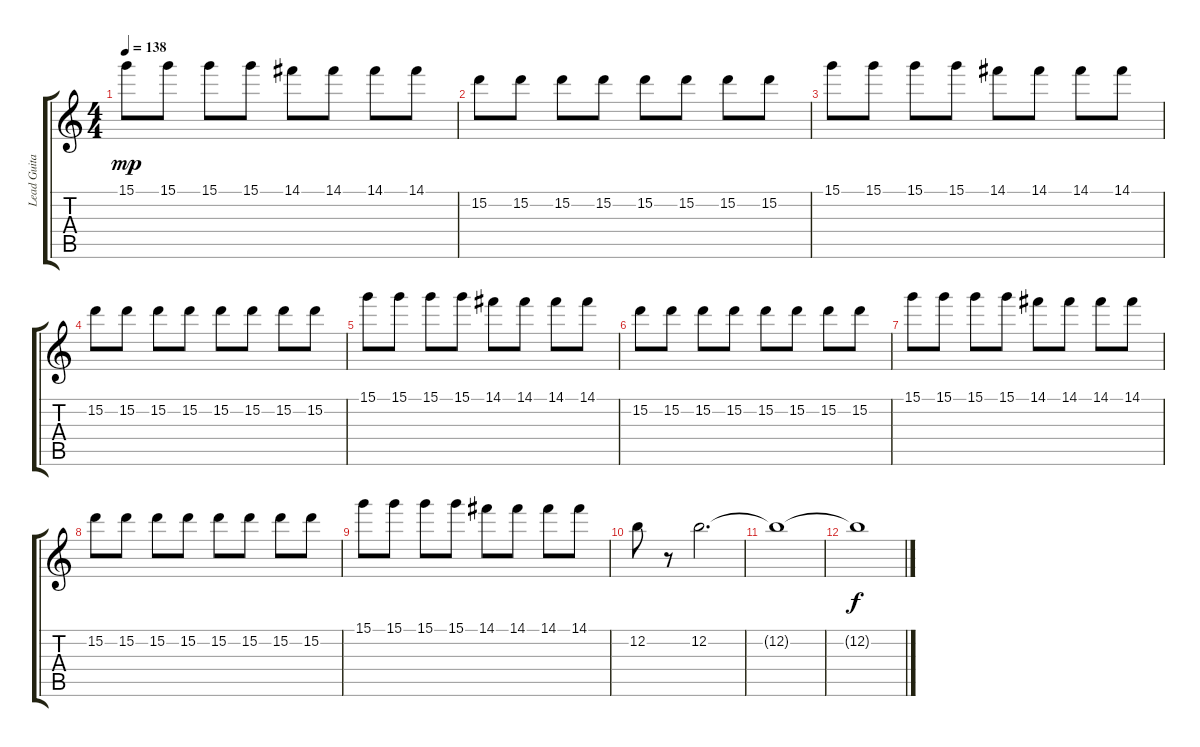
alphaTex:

\track ("Lead Guitar" "Lead Guita") {instrument overdrivenguitar}
\staff {score tabs}
\tuning (E4 B3 G3 D3 A2 E2) {hide}
\ts (4 4)
\tempo 138
\clef g2
\ks c
15.1.8{dy mp} 15.1.8 15.1.8 15.1.8 14.1.8 14.1.8 14.1.8 14.1.8 |
15.2.8 15.2.8 15.2.8 15.2.8 15.2.8 15.2.8 15.2.8 15.2.8 |
15.1.8 15.1.8 15.1.8 15.1.8 14.1.8 14.1.8 14.1.8 14.1.8 |
15.2.8 15.2.8 15.2.8 15.2.8 15.2.8 15.2.8 15.2.8 15.2.8 |
15.1.8 15.1.8 15.1.8 15.1.8 14.1.8 14.1.8 14.1.8 14.1.8 |
15.2.8 15.2.8 15.2.8 15.2.8 15.2.8 15.2.8 15.2.8 15.2.8 |
15.1.8 15.1.8 15.1.8 15.1.8 14.1.8 14.1.8 14.1.8 14.1.8 |
15.2.8 15.2.8 15.2.8 15.2.8 15.2.8 15.2.8 15.2.8 15.2.8 |
15.1.8 15.1.8 15.1.8 15.1.8 14.1.8 14.1.8 14.1.8 14.1.8 |
12.2.8 r.8 12.2.2{d} |
12.2{t}.1 |
12.2{t}.1{dy f volume 0}
